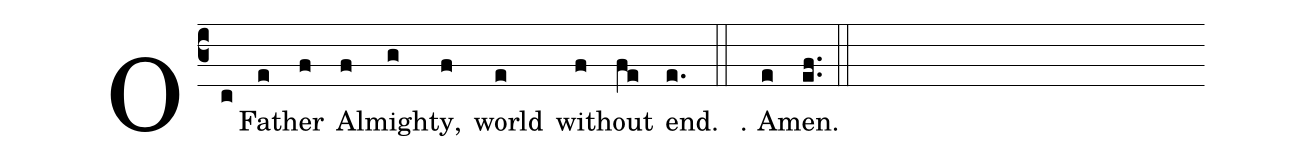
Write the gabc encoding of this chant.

%%
(c3)O(c) Fa(e)ther(f) Al(f)might(g)y,(f) world(e) with(f)out(fe) end.(e.) (::) ℟. A(e)men.(e.f.) (::)
